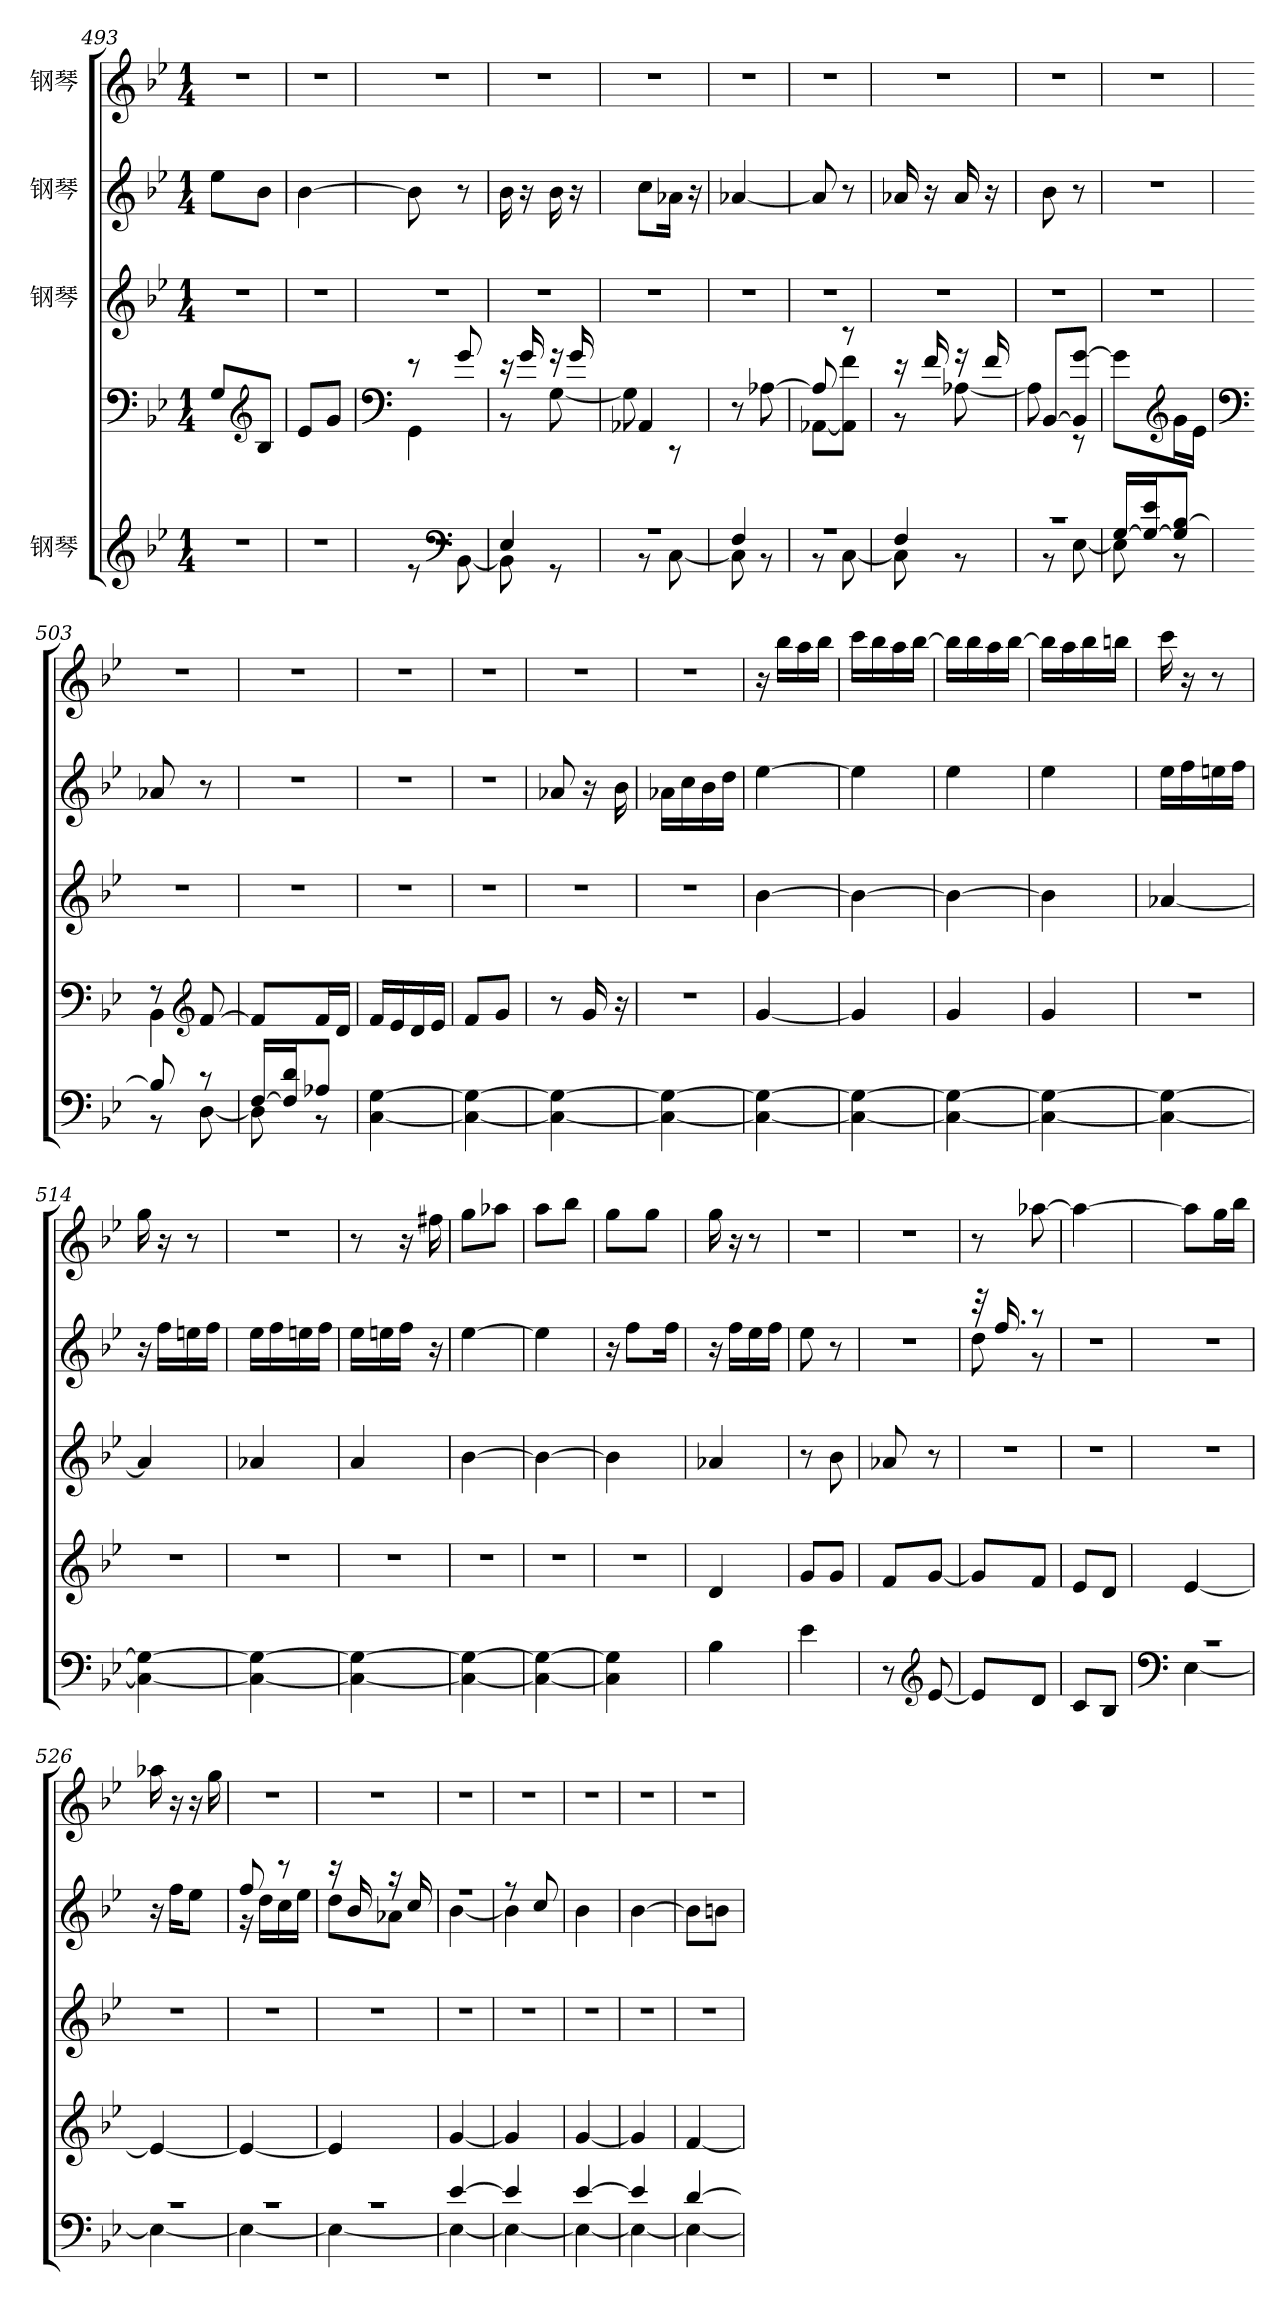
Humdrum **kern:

**kern	**kern	**kern	**kern	**kern
*part4	*part4	*part3	*part2	*part1
*staff5	*staff4	*staff3	*staff2	*staff1
*I"钢琴	*	*I"钢琴	*I"钢琴	*I"钢琴
*clefG2	*clefF4	*clefG2	*clefG2	*clefG2
*k[b-e-]	*k[b-e-]	*k[b-e-]	*k[b-e-]	*k[b-e-]
*M1/4	*M1/4	*M1/4	*M1/4	*M1/4
=493	=493	=493	=493	=493
4r	8G/L	4r	8ee-\L	4r
*	*clefG2	*	*	*
.	8B-/J	.	8b-\J	.
=494	=494	=494	=494	=494
4r	8e-/L	4r	[4b-\	4r
.	8g/J	.	.	.
=495	=495	=495	=495	=495
*	*clefF4	*	*	*
*^	*^	*	*	*
4r	8r	8r	4GG\	4r	8b-\]	4r
*clefF4	*	*	*	*	*	*
.	[8BB-\	8g/	.	.	8r	.
=496	=496	=496	=496	=496	=496	=496
4E-/	8BB-\]	16r	8r	4r	16b-\	4r
.	.	16g/	.	.	16r	.
.	8r	16r	[8G\	.	16b-\	.
.	.	16g/	.	.	16r	.
!!LO:PB:g=z
=497	=497	=497	=497	=497	=497	=497
4r	8r	4AA-X/	8G\]	4r	8cc\L	4r
.	[8C\	.	8r	.	16a-X\Jk	.
.	.	.	.	.	16r	.
*	*	*v	*v	*	*	*
=498	=498	=498	=498	=498	=498
4F/	8C\]	8r	4r	[4a-X/	4r
.	8r	[8A-X\	.	.	.
=499	=499	=499	=499	=499	=499
*	*	*^	*	*	*
4r	8r	8A-/]	[8AA-X\L	4r	8a-/]	4r
.	[8C\	8r	8AA-\] 8f\J	.	8r	.
=500	=500	=500	=500	=500	=500	=500
4F/	8C\]	16r	8r	4r	16a-X/	4r
.	.	16f/	.	.	16r	.
.	8r	16r	[8A-X\	.	16a-/	.
.	.	16f/	.	.	16r	.
=501	=501	=501	=501	=501	=501	=501
4r	8r	[8BB-/L	8A-\]	4r	8b-\	4r
.	[8E-\	8BB-/] [8g/J	8r	.	8r	.
*	*	*v	*v	*	*	*
=502	=502	=502	=502	=502	=502
[16G/LL	8E-\]	8g\L]	4r	4r	4r
16G/_ 16e-/J	.	.	.	.	.
*	*	*clefG2	*	*	*
8G/] [8B-/J	8r	16g\L	.	.	.
.	.	16e-\JJ	.	.	.
=503	=503	=503	=503	=503	=503
*	*	*clefF4	*	*	*
*	*	*^	*	*	*
8B-/]	8r	8r	4BB-\	4r	8a-X/	4r
*	*	*clefG2	*	*	*	*
8r	[8D\	[8f/	.	.	8r	.
*	*	*v	*v	*	*	*
!!LO:LB:g=z
=504	=504	=504	=504	=504	=504
[16F/LL	8D\]	8f/L]	4r	4r	4r
16F/] 16d/J	.	.	.	.	.
8A-X/J	8r	16f/L	.	.	.
.	.	16d/JJ	.	.	.
*v	*v	*	*	*	*
=505	=505	=505	=505	=505
[4C\ [4G\	16f/LL	4r	4r	4r
.	16e-/	.	.	.
.	16d/	.	.	.
.	16e-/JJ	.	.	.
=506	=506	=506	=506	=506
4C\_ 4G\_	8f/L	4r	4r	4r
.	8g/J	.	.	.
=507	=507	=507	=507	=507
4C\_ 4G\_	8r	4r	8a-X/	4r
.	16g/	.	16r	.
.	16r	.	16b-\	.
=508	=508	=508	=508	=508
4C\_ 4G\_	4r	4r	16a-X\LL	4r
.	.	.	16cc\	.
.	.	.	16b-\	.
.	.	.	16dd\JJ	.
=509	=509	=509	=509	=509
4C\_ 4G\_	[4g/	[4b-\	[4ee-\	16r
.	.	.	.	16bb-\LL
.	.	.	.	16aa\
.	.	.	.	16bb-\JJ
=510	=510	=510	=510	=510
4C\_ 4G\_	4g/]	4b-\_	4ee-\]	16ccc\LL
.	.	.	.	16bb-\
.	.	.	.	16aa\
.	.	.	.	[16bb-\JJ
!!LO:PB:g=z
=511	=511	=511	=511	=511
4C\_ 4G\_	4g/	4b-\_	4ee-\	16bb-\LL]
.	.	.	.	16bb-\
.	.	.	.	16aa\
.	.	.	.	[16bb-\JJ
=512	=512	=512	=512	=512
4C\_ 4G\_	4g/	4b-\]	4ee-\	16bb-\LL]
.	.	.	.	16aa\
.	.	.	.	16bb-\
.	.	.	.	16bbn\JJ
=513	=513	=513	=513	=513
4C\_ 4G\_	4r	[4a-X/	16ee-\LL	16ccc\
.	.	.	16ff\	16r
.	.	.	16een\	8r
.	.	.	16ff\JJ	.
=514	=514	=514	=514	=514
4C\_ 4G\_	4r	4a-/]	16r	16gg\
.	.	.	16ff\LL	16r
.	.	.	16een\	8r
.	.	.	16ff\JJ	.
=515	=515	=515	=515	=515
4C\_ 4G\_	4r	4a-X/	16ee-\LL	4r
.	.	.	16ff\	.
.	.	.	16een\	.
.	.	.	16ff\JJ	.
=516	=516	=516	=516	=516
4C\_ 4G\_	4r	4a/	16ee-\LL	8r
.	.	.	16een\	.
.	.	.	16ff\JJ	16r
.	.	.	16r	16ff#X\
=517	=517	=517	=517	=517
4C\_ 4G\_	4r	[4b-\	[4ee-\	8gg\L
.	.	.	.	8aa-X\J
!!LO:LB:g=z
=518	=518	=518	=518	=518
4C\_ 4G\_	4r	4b-\_	4ee-\]	8aa\L
.	.	.	.	8bb-\J
=519	=519	=519	=519	=519
4C\] 4G\]	4r	4b-\]	16r	8gg\L
.	.	.	8ff\L	.
.	.	.	.	8gg\J
.	.	.	16ff\Jk	.
=520	=520	=520	=520	=520
4B-\	4d/	4a-X/	16r	16gg\
.	.	.	16ff\LL	16r
.	.	.	16ee-\	8r
.	.	.	16ff\JJ	.
=521	=521	=521	=521	=521
4e-\	8g/L	8r	8ee-\	4r
.	8g/J	8b-\	8r	.
=522	=522	=522	=522	=522
8r	8f/L	8a-X/	4r	4r
*clefG2	*	*	*	*
[8e-/	[8g/J	8r	.	.
=523	=523	=523	=523	=523
*	*	*	*^	*
8e-/L]	8g/L]	4r	32r	8dd\	8r
.	.	.	16.ff/	.	.
8d/J	8f/J	.	8r	8r	[8aa-X\
*	*	*	*v	*v	*
=524	=524	=524	=524	=524
8c/L	8e-/L	4r	4r	4aa-\_
8B-/J	8d/J	.	.	.
=525	=525	=525	=525	=525
*clefF4	*	*	*	*
*^	*	*	*	*
4r	[4E-\	[4e-/	4r	4r	8aa-\L]
.	.	.	.	.	16gg\L
.	.	.	.	.	16bb-\JJ
=526	=526	=526	=526	=526	=526
4r	4E-\_	4e-/_	4r	16r	16aa-X\
.	.	.	.	16ff\KL	16r
.	.	.	.	8ee-\J	16r
.	.	.	.	.	16gg\
!!LO:PB:g=z
=527	=527	=527	=527	=527	=527
*	*	*	*	*^	*
4r	4E-\_	4e-/_	4r	8ff/	16r	4r
.	.	.	.	.	16dd\LL	.
.	.	.	.	8r	16cc\	.
.	.	.	.	.	16ee-\JJ	.
=528	=528	=528	=528	=528	=528	=528
4r	4E-\_	4e-/]	4r	16r	8dd\L	4r
.	.	.	.	16b-/	.	.
.	.	.	.	16r	8a-X\J	.
.	.	.	.	16cc/	.	.
=529	=529	=529	=529	=529	=529	=529
[4e-/	4E-\_	[4g/	4r	4r	[4b-\	4r
=530	=530	=530	=530	=530	=530	=530
4e-/]	4E-\_	4g/]	4r	8r	4b-\]	4r
.	.	.	.	8cc/	.	.
*	*	*	*	*v	*v	*
=531	=531	=531	=531	=531	=531
[4e-/	4E-\_	[4g/	4r	4b-\	4r
=532	=532	=532	=532	=532	=532
4e-/]	4E-\_	4g/]	4r	[4b-\	4r
=533	=533	=533	=533	=533	=533
[4d/	4E-\_	[4f/	4r	8b-\L]	4r
.	.	.	.	8bn\J	.
*v	*v	*	*	*	*
=	=	=	=	=
*-	*-	*-	*-	*-
